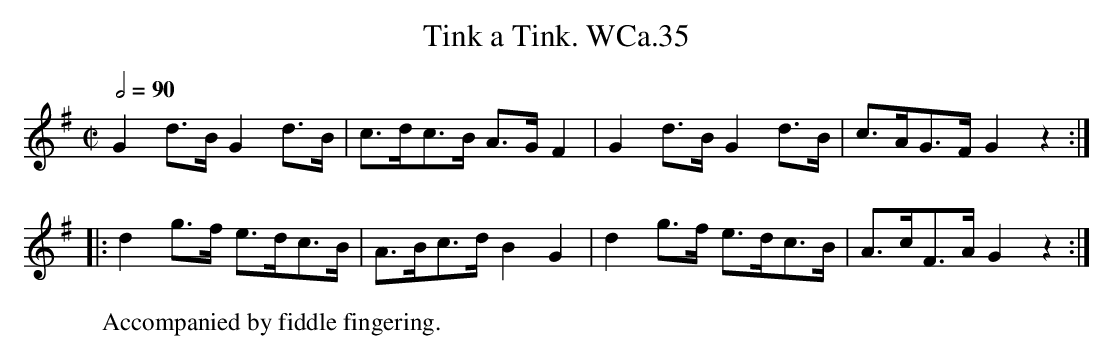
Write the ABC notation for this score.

X:1
T:Tink a Tink. WCa.35
M:C|
L:1/8
Q:1/2=90
K:G
G2d>BG2d>B|c>dc>B A>GF2|G2d>BG2d>B|c>AG>FG2z2:|
|:d2g>f e>dc>B|A>Bc>d B2G2|d2g>f e>dc>B|A>cF>AG2z2:|
W:Accompanied by fiddle fingering.
